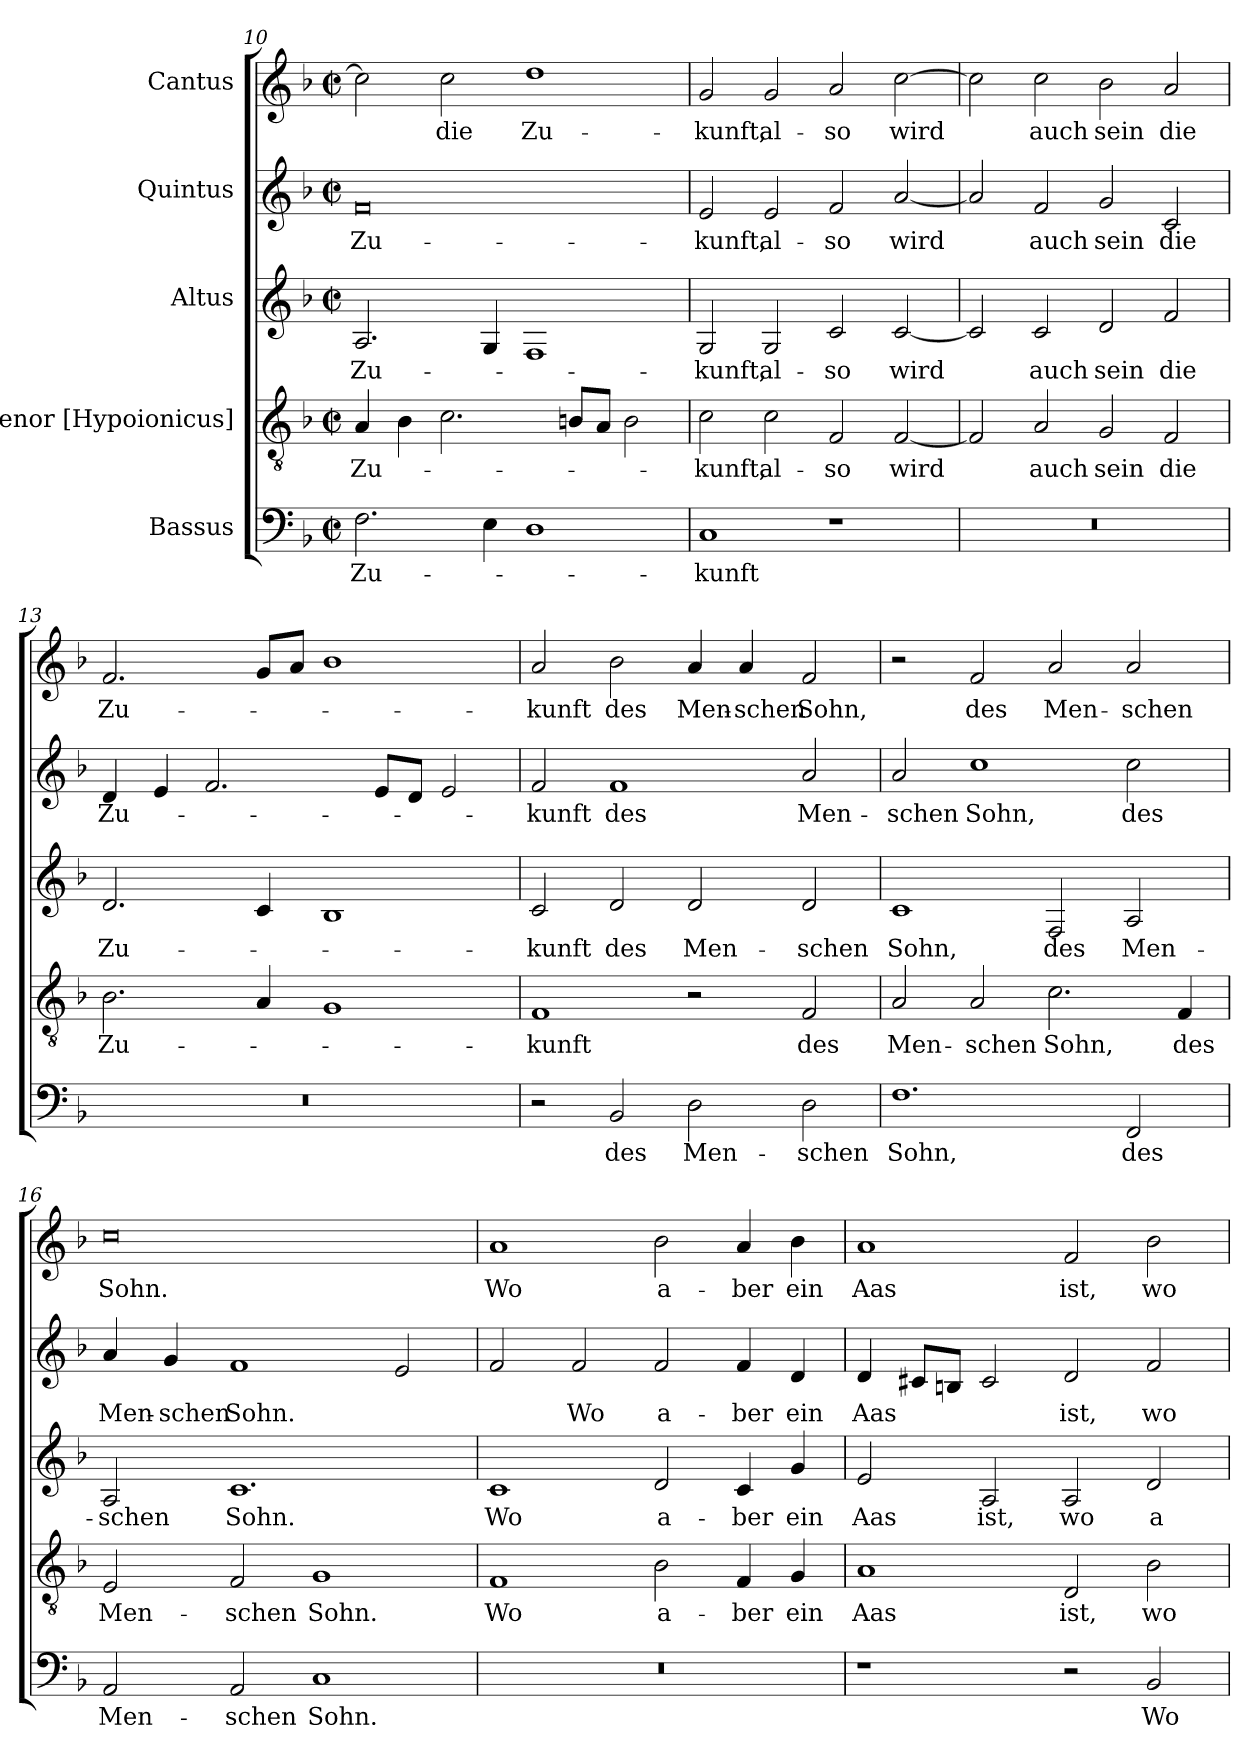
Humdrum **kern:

**kern	**text	**kern	**text	**kern	**text	**kern	**text	**kern	**text
*part5	*part5	*part4	*part4	*part3	*part3	*part2	*part2	*part1	*part1
*staff5	*staff5	*staff4	*staff4	*staff3	*staff3	*staff2	*staff2	*staff1	*staff1
*I"Bassus	*	*I"Tenor [Hypoionicus]	*	*I"Altus	*	*I"Quintus	*	*I"Cantus	*
*clefF4	*	*clefGv2	*	*clefG2	*	*clefG2	*	*clefG2	*
*k[b-]	*	*k[b-]	*	*k[b-]	*	*k[b-]	*	*k[b-]	*
*M4/2	*	*M4/2	*	*M4/2	*	*M4/2	*	*M4/2	*
*met(c|)	*	*met(c|)	*	*met(c|)	*	*met(c|)	*	*met(c|)	*
=10	=10	=10	=10	=10	=10	=10	=10	=10	=10
!	!LO:LY:b	!	!LO:LY:b	!	!LO:LY:b	!	!LO:LY:b	!	!
2.F\	Zu-	4A/	Zu-	2.A/	Zu-	0f	Zu-	2cc\]	.
.	.	4B-\	.	.	.	.	.	.	.
!	!	!	!	!	!	!	!	!	!LO:LY:b
.	.	2.c\	.	.	.	.	.	2cc\	die
4E\	.	.	.	4G/	.	.	.	.	.
!	!	!	!	!	!	!	!	!	!LO:LY:b
1D	.	.	.	1F	.	.	.	1dd	Zu-
.	.	8Bn/L	.	.	.	.	.	.	.
.	.	8A/J	.	.	.	.	.	.	.
.	.	2B\	.	.	.	.	.	.	.
!!LO:LB:g=z
=11	=11	=11	=11	=11	=11	=11	=11	=11	=11
!	!LO:LY:b	!	!LO:LY:b	!	!LO:LY:b	!	!LO:LY:b	!	!LO:LY:b
1C	-kunft	2c\	-kunft,	2G/	-kunft,	2e/	-kunft,	2g/	-kunft,
!	!	!	!LO:LY:b	!	!LO:LY:b	!	!LO:LY:b	!	!LO:LY:b
.	.	2c\	al-	2G/	al-	2e/	al-	2g/	al-
!	!	!	!LO:LY:b	!	!LO:LY:b	!	!LO:LY:b	!	!LO:LY:b
1r	.	2F/	-so	2c/	-so	2f/	-so	2a/	-so
!	!	!	!LO:LY:b	!	!LO:LY:b	!	!LO:LY:b	!	!LO:LY:b
.	.	[2F/	wird	[2c/	wird	[2a/	wird	[2cc\	wird
=12	=12	=12	=12	=12	=12	=12	=12	=12	=12
0r	.	2F/]	.	2c/]	.	2a/]	.	2cc\]	.
!	!	!	!LO:LY:b	!	!LO:LY:b	!	!LO:LY:b	!	!LO:LY:b
.	.	2A/	auch	2c/	auch	2f/	auch	2cc\	auch
!	!	!	!LO:LY:b	!	!LO:LY:b	!	!LO:LY:b	!	!LO:LY:b
.	.	2G/	sein	2d/	sein	2g/	sein	2b-\	sein
!	!	!	!LO:LY:b	!	!LO:LY:b	!	!LO:LY:b	!	!LO:LY:b
.	.	2F/	die	2f/	die	2c/	die	2a/	die
=13	=13	=13	=13	=13	=13	=13	=13	=13	=13
!	!	!	!LO:LY:b	!	!LO:LY:b	!	!LO:LY:b	!	!LO:LY:b
0r	.	2.B-\	Zu-	2.d/	Zu-	4d/	Zu-	2.f/	Zu-
.	.	.	.	.	.	4e/	.	.	.
.	.	.	.	.	.	2.f/	.	.	.
.	.	4A/	.	4c/	.	.	.	8g/L	.
.	.	.	.	.	.	.	.	8a/J	.
.	.	1G	.	1B-	.	.	.	1b-	.
.	.	.	.	.	.	8e/L	.	.	.
.	.	.	.	.	.	8d/J	.	.	.
.	.	.	.	.	.	2e/	.	.	.
=14	=14	=14	=14	=14	=14	=14	=14	=14	=14
!	!	!	!LO:LY:b	!	!LO:LY:b	!	!LO:LY:b	!	!LO:LY:b
2r	.	1F	-kunft	2c/	-kunft	2f/	-kunft	2a/	-kunft
!	!LO:LY:b	!	!	!	!LO:LY:b	!	!LO:LY:b	!	!LO:LY:b
2BB-/	des	.	.	2d/	des	1f	des	2b-\	des
!	!LO:LY:b	!	!	!	!LO:LY:b	!	!	!	!LO:LY:b
2D\	Men-	2r	.	2d/	Men-	.	.	4a/	Men-
!	!	!	!	!	!	!	!	!	!LO:LY:b
.	.	.	.	.	.	.	.	4a/	-schen
!	!LO:LY:b	!	!LO:LY:b	!	!LO:LY:b	!	!LO:LY:b	!	!LO:LY:b
2D\	-schen	2F/	des	2d/	-schen	2a/	Men-	2f/	Sohn,
!!LO:PB:g=z
=15	=15	=15	=15	=15	=15	=15	=15	=15	=15
!	!LO:LY:b	!	!LO:LY:b	!	!LO:LY:b	!	!LO:LY:b	!	!
1.F	Sohn,	2A/	Men-	1c	Sohn,	2a/	-schen	2r	.
!	!	!	!LO:LY:b	!	!	!	!LO:LY:b	!	!LO:LY:b
.	.	2A/	-schen	.	.	1cc	Sohn,	2f/	des
!	!	!	!LO:LY:b	!	!LO:LY:b	!	!	!	!LO:LY:b
.	.	2.c\	Sohn,	2F/	des	.	.	2a/	Men-
!	!LO:LY:b	!	!	!	!LO:LY:b	!	!LO:LY:b	!	!LO:LY:b
2FF/	des	.	.	2A/	Men-	2cc\	des	2a/	-schen
!	!	!	!LO:LY:b	!	!	!	!	!	!
.	.	4F/	des	.	.	.	.	.	.
=16	=16	=16	=16	=16	=16	=16	=16	=16	=16
!	!LO:LY:b	!	!LO:LY:b	!	!LO:LY:b	!	!LO:LY:b	!	!LO:LY:b
2AA/	Men-	2E/	Men-	2A/	-schen	4a/	Men-	0cc	Sohn.
!	!	!	!	!	!	!	!LO:LY:b	!	!
.	.	.	.	.	.	4g/	-schen	.	.
!	!LO:LY:b	!	!LO:LY:b	!	!LO:LY:b	!	!LO:LY:b	!	!
2AA/	-schen	2F/	-schen	1.c	Sohn.	1f	Sohn.	.	.
!	!LO:LY:b	!	!LO:LY:b	!	!	!	!	!	!
1C	Sohn.	1G	Sohn.	.	.	.	.	.	.
.	.	.	.	.	.	2e/	.	.	.
=17	=17	=17	=17	=17	=17	=17	=17	=17	=17
!	!	!	!LO:LY:b	!	!LO:LY:b	!	!	!	!LO:LY:b
0r	.	1F	Wo	1c	Wo	2f/	.	1a	Wo
!	!	!	!	!	!	!	!LO:LY:b	!	!
.	.	.	.	.	.	2f/	Wo	.	.
!	!	!	!LO:LY:b	!	!LO:LY:b	!	!LO:LY:b	!	!LO:LY:b
.	.	2B-\	a-	2d/	a-	2f/	a-	2b-\	a-
!	!	!	!LO:LY:b	!	!LO:LY:b	!	!LO:LY:b	!	!LO:LY:b
.	.	4F/	-ber	4c/	-ber	4f/	-ber	4a/	-ber
!	!	!	!LO:LY:b	!	!LO:LY:b	!	!LO:LY:b	!	!LO:LY:b
.	.	4G/	ein	4g/	ein	4d/	ein	4b-\	ein
!!LO:LB:g=z
=18	=18	=18	=18	=18	=18	=18	=18	=18	=18
!	!	!	!LO:LY:b	!	!LO:LY:b	!	!LO:LY:b	!	!LO:LY:b
1r	.	1A	Aas	2e/	Aas	4d/	Aas	1a	Aas
.	.	.	.	.	.	8c#X/L	.	.	.
.	.	.	.	.	.	8Bn/J	.	.	.
!	!	!	!	!	!LO:LY:b	!	!	!	!
.	.	.	.	2A/	ist,	2c#/	.	.	.
!	!	!	!LO:LY:b	!	!LO:LY:b	!	!LO:LY:b	!	!LO:LY:b
2r	.	2D/	ist,	2A/	wo	2d/	ist,	2f/	ist,
!	!LO:LY:b	!	!LO:LY:b	!	!LO:LY:b	!	!LO:LY:b	!	!LO:LY:b
2BB-/	Wo	2B-\	wo	2d/	a-	2f/	wo	2b-\	wo
=	=	=	=	=	=	=	=	=	=
*-	*-	*-	*-	*-	*-	*-	*-	*-	*-
